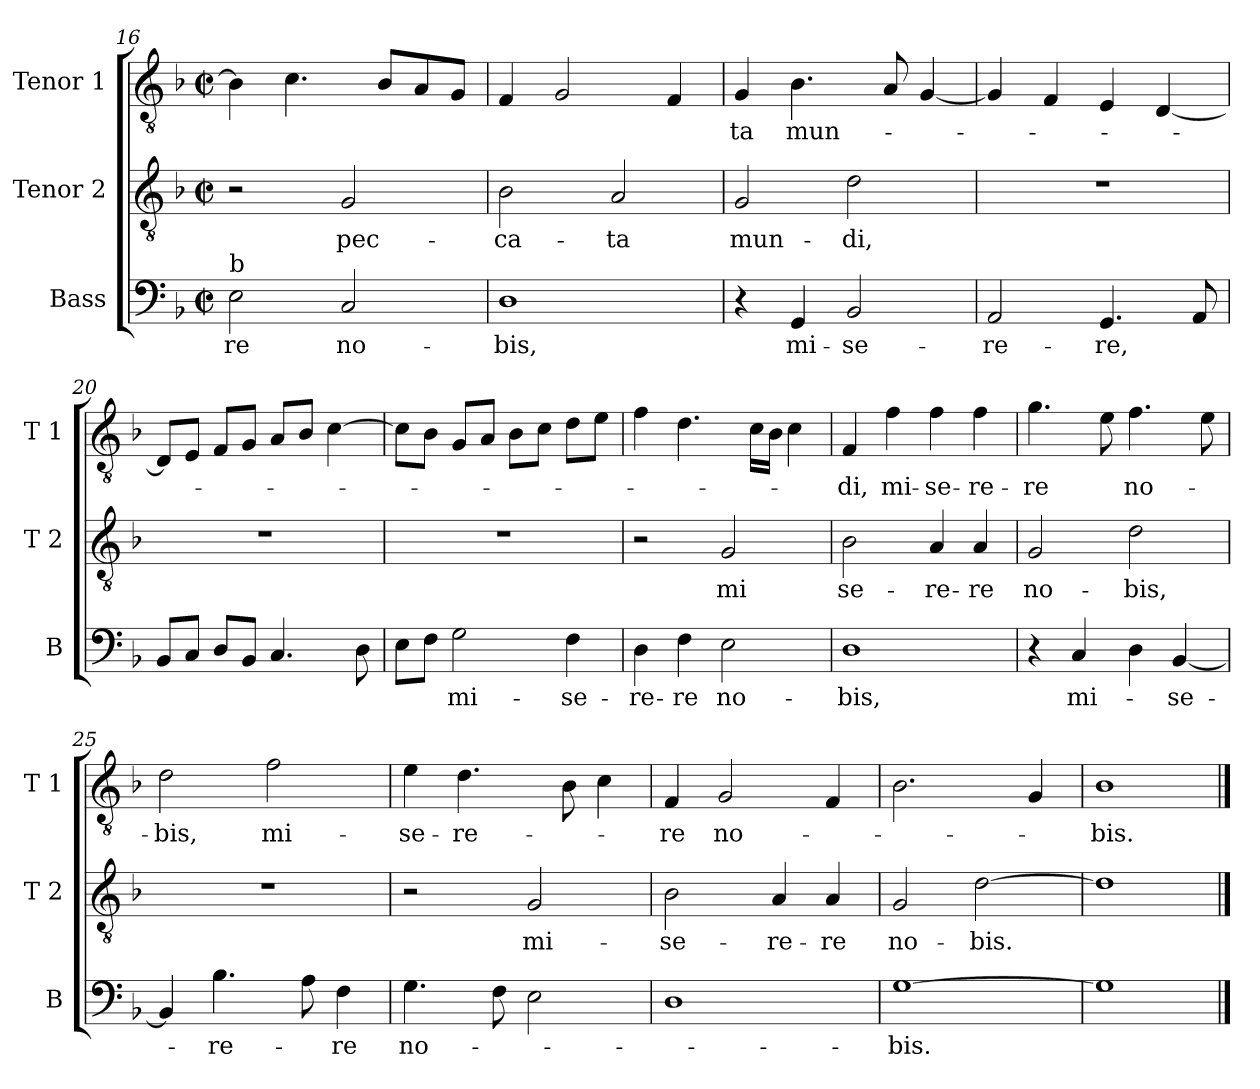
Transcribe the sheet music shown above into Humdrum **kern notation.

**kern	**text	**kern	**text	**kern	**text
*part3	*part3	*part2	*part2	*part1	*part1
*staff3	*staff3	*staff2	*staff2	*staff1	*staff1
*I"Bass	*	*I"Tenor 2	*	*I"Tenor 1	*
*I'B	*	*I'T 2	*	*I'T 1	*
*clefF4	*	*clefGv2	*	*clefGv2	*
*k[b-]	*	*k[b-]	*	*k[b-]	*
*F:	*	*F:	*	*F:	*
*M2/2	*	*M2/2	*	*M2/2	*
*met(c|)	*	*met(c|)	*	*met(c|)	*
=16	=16	=16	=16	=16	=16
!LO:TX:a:t=b	!	!	!	!	!
!	!LO:LY:b	!	!	!	!
2E\	-re	2r	.	4B-\]	.
.	.	.	.	4.c\	.
!	!LO:LY:b	!	!LO:LY:b	!	!
2C/	no-	2G/	pec-	.	.
.	.	.	.	8B-/L	.
.	.	.	.	8A/	.
.	.	.	.	8G/J	.
=17	=17	=17	=17	=17	=17
!	!LO:LY:b	!	!LO:LY:b	!	!
1D	-bis,	2B-\	-ca-	4F/	.
.	.	.	.	2G/	.
!	!	!	!LO:LY:b	!	!
.	.	2A/	-ta	.	.
.	.	.	.	4F/	.
=18	=18	=18	=18	=18	=18
!	!	!	!LO:LY:b	!	!LO:LY:b
4r	.	2G/	mun-	4G/	-ta
!	!LO:LY:b	!	!	!	!LO:LY:b
4GG/	mi-	.	.	4.B-\	mun-
!	!LO:LY:b	!	!LO:LY:b	!	!
2BB-/	-se-	2d\	-di,	.	.
.	.	.	.	8A/	.
.	.	.	.	[4G/	.
=19	=19	=19	=19	=19	=19
!	!LO:LY:b	!	!	!	!
2AA/	-re-	1r	.	4G/]	.
.	.	.	.	4F/	.
!	!LO:LY:b	!	!	!	!
4.GG/	-re,	.	.	4E/	.
.	.	.	.	[4D/	.
8AA/	.	.	.	.	.
!!LO:LB:g=z
=20	=20	=20	=20	=20	=20
8BB-/L	.	1r	.	8D/L]	.
8C/J	.	.	.	8E/J	.
8D/L	.	.	.	8F/L	.
8BB-/J	.	.	.	8G/J	.
4.C/	.	.	.	8A/L	.
.	.	.	.	8B-/J	.
.	.	.	.	[4c\	.
8D\	.	.	.	.	.
=21	=21	=21	=21	=21	=21
8E\L	.	1r	.	8c\L]	.
8F\J	.	.	.	8B-\J	.
!	!LO:LY:b	!	!	!	!
2G\	mi-	.	.	8G/L	.
.	.	.	.	8A/J	.
.	.	.	.	8B-\L	.
.	.	.	.	8c\J	.
!	!LO:LY:b	!	!	!	!
4F\	-se-	.	.	8d\L	.
.	.	.	.	8e\J	.
=22	=22	=22	=22	=22	=22
!	!LO:LY:b	!	!	!	!
4D\	-re-	2r	.	4f\	.
!	!LO:LY:b	!	!	!	!
4F\	-re	.	.	4.d\	.
!	!LO:LY:b	!	!LO:LY:b	!	!
2E\	no-	2G/	mi	.	.
.	.	.	.	16c\LL	.
.	.	.	.	16B-\JJ	.
.	.	.	.	4c\	.
=23	=23	=23	=23	=23	=23
!	!LO:LY:b	!	!LO:LY:b	!	!LO:LY:b
1D	-bis,	2B-\	se-	4F/	-di,
!	!	!	!	!	!LO:LY:b
.	.	.	.	4f\	mi-
!	!	!	!LO:LY:b	!	!LO:LY:b
.	.	4A/	-re-	4f\	-se-
!	!	!	!LO:LY:b	!	!LO:LY:b
.	.	4A/	-re	4f\	-re-
=24	=24	=24	=24	=24	=24
!	!	!	!LO:LY:b	!	!LO:LY:b
4r	.	2G/	no-	4.g\	-re
!	!LO:LY:b	!	!	!	!
4C/	mi-	.	.	.	.
.	.	.	.	8e\	.
!	!	!	!LO:LY:b	!	!LO:LY:b
4D\	.	2d\	-bis,	4.f\	no-
!	!LO:LY:b	!	!	!	!
[4BB-/	-se-	.	.	.	.
.	.	.	.	8e\	.
!!LO:LB:g=z
=25	=25	=25	=25	=25	=25
!	!	!	!	!	!LO:LY:b
4BB-/]	.	1r	.	2d\	-bis,
!	!LO:LY:b	!	!	!	!
4.B-\	-re-	.	.	.	.
!	!	!	!	!	!LO:LY:b
.	.	.	.	2f\	mi-
8A\	.	.	.	.	.
!	!LO:LY:b	!	!	!	!
4F\	-re	.	.	.	.
=26	=26	=26	=26	=26	=26
!	!LO:LY:b	!	!	!	!LO:LY:b
4.G\	no-	2r	.	4e\	-se-
!	!	!	!	!	!LO:LY:b
.	.	.	.	4.d\	-re-
8F\	.	.	.	.	.
!	!	!	!LO:LY:b	!	!
2E\	.	2G/	mi-	.	.
.	.	.	.	8B-\	.
.	.	.	.	4c\	.
=27	=27	=27	=27	=27	=27
!	!	!	!LO:LY:b	!	!LO:LY:b
1D	.	2B-\	-se-	4F/	-re
!	!	!	!	!	!LO:LY:b
.	.	.	.	2G/	no-
!	!	!	!LO:LY:b	!	!
.	.	4A/	-re-	.	.
!	!	!	!LO:LY:b	!	!
.	.	4A/	-re	4F/	.
=28	=28	=28	=28	=28	=28
!	!LO:LY:b	!	!LO:LY:b	!	!
[1G	-bis.	2G/	no-	2.B-\	.
!	!	!	!LO:LY:b	!	!
.	.	[2d\	-bis.	.	.
.	.	.	.	4G/	.
=29	=29	=29	=29	=29	=29
!	!	!	!	!	!LO:LY:b
1G]	.	1d]	.	1B-	-bis.
==	==	==	==	==	==
*-	*-	*-	*-	*-	*-
